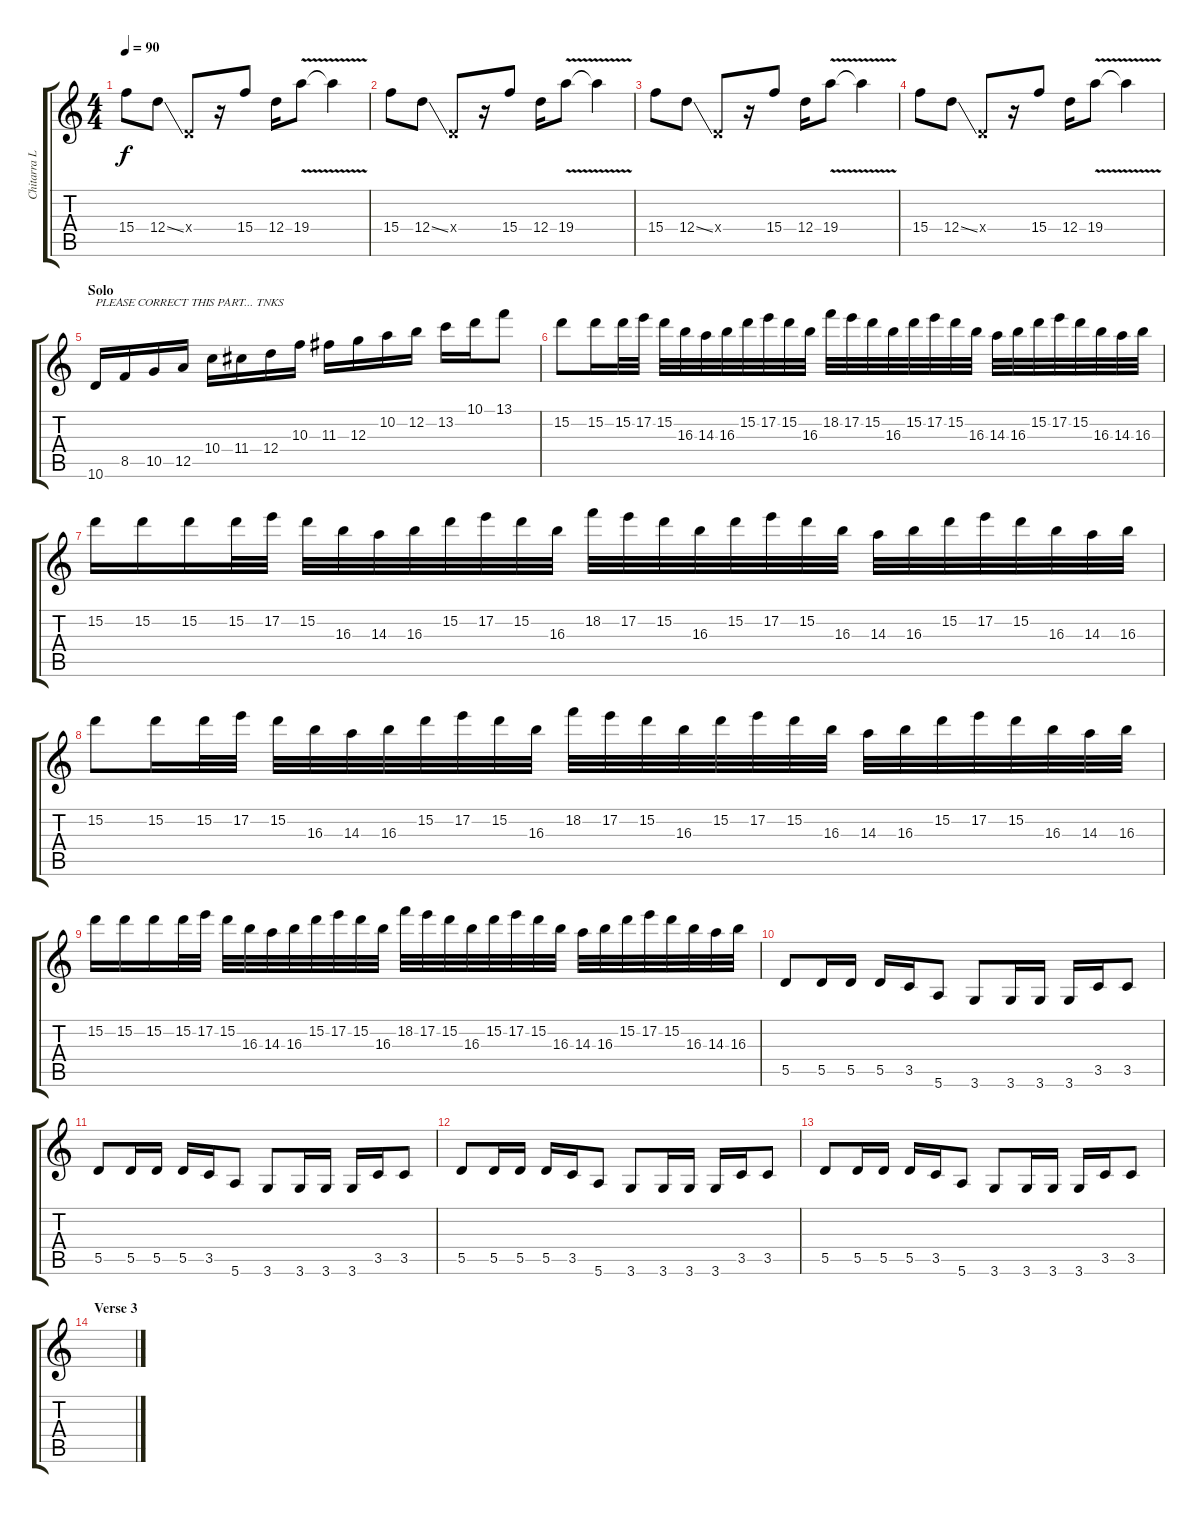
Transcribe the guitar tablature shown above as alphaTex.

\track ("Chitarra Lead" "Chitarra L") {instrument distortionguitar}
\staff {score tabs}
\tuning (E4 B3 G3 D3 A2 E2) {hide}
\ts (4 4)
\tempo 90
\clef g2
\ks c
15.4.8{dy f} 12.4{ss}.8 0.4{x}.8 r.16 15.4.8 12.4.16 19.4{v}.8 19.4{t}.4 |
15.4.8 12.4{ss}.8 0.4{x}.8 r.16 15.4.8 12.4.16 19.4{v}.8 19.4{t}.4 |
15.4.8 12.4{ss}.8 0.4{x}.8 r.16 15.4.8 12.4.16 19.4{v}.8 19.4{t}.4 |
15.4.8 12.4{ss}.8 0.4{x}.8 r.16 15.4.8 12.4.16 19.4{v}.8 19.4{t}.4 |
\section ("" "Solo")
10.6.16{txt "PLEASE CORRECT THIS PART... TNKS"} 8.5.16 10.5.16 12.5.16 10.4.16 11.4.16 12.4.16 10.3.16 11.3.16 12.3.16 10.2.16 12.2.16 13.2.16 10.1.16 13.1.8 |
15.2.8 15.2.16 15.2.32 17.2.32 15.2.32 16.3.32 14.3.32 16.3.32 15.2.32 17.2.32 15.2.32 16.3.32 18.2.32 17.2.32 15.2.32 16.3.32 15.2.32 17.2.32 15.2.32 16.3.32 14.3.32 16.3.32 15.2.32 17.2.32 15.2.32 16.3.32 14.3.32 16.3.32 |
15.2.16 15.2.16 15.2.16 15.2.32 17.2.32 15.2.32 16.3.32 14.3.32 16.3.32 15.2.32 17.2.32 15.2.32 16.3.32 18.2.32 17.2.32 15.2.32 16.3.32 15.2.32 17.2.32 15.2.32 16.3.32 14.3.32 16.3.32 15.2.32 17.2.32 15.2.32 16.3.32 14.3.32 16.3.32 |
15.2.8 15.2.16 15.2.32 17.2.32 15.2.32 16.3.32 14.3.32 16.3.32 15.2.32 17.2.32 15.2.32 16.3.32 18.2.32 17.2.32 15.2.32 16.3.32 15.2.32 17.2.32 15.2.32 16.3.32 14.3.32 16.3.32 15.2.32 17.2.32 15.2.32 16.3.32 14.3.32 16.3.32 |
15.2.16 15.2.16 15.2.16 15.2.32 17.2.32 15.2.32 16.3.32 14.3.32 16.3.32 15.2.32 17.2.32 15.2.32 16.3.32 18.2.32 17.2.32 15.2.32 16.3.32 15.2.32 17.2.32 15.2.32 16.3.32 14.3.32 16.3.32 15.2.32 17.2.32 15.2.32 16.3.32 14.3.32 16.3.32 |
5.5.8 5.5.16 5.5.16 5.5.16 3.5.16 5.6.8 3.6.8 3.6.16 3.6.16 3.6.16 3.5.16 3.5.8 |
5.5.8 5.5.16 5.5.16 5.5.16 3.5.16 5.6.8 3.6.8 3.6.16 3.6.16 3.6.16 3.5.16 3.5.8 |
5.5.8 5.5.16 5.5.16 5.5.16 3.5.16 5.6.8 3.6.8 3.6.16 3.6.16 3.6.16 3.5.16 3.5.8 |
5.5.8 5.5.16 5.5.16 5.5.16 3.5.16 5.6.8 3.6.8 3.6.16 3.6.16 3.6.16 3.5.16 3.5.8 |
\section ("" "Verse 3")
